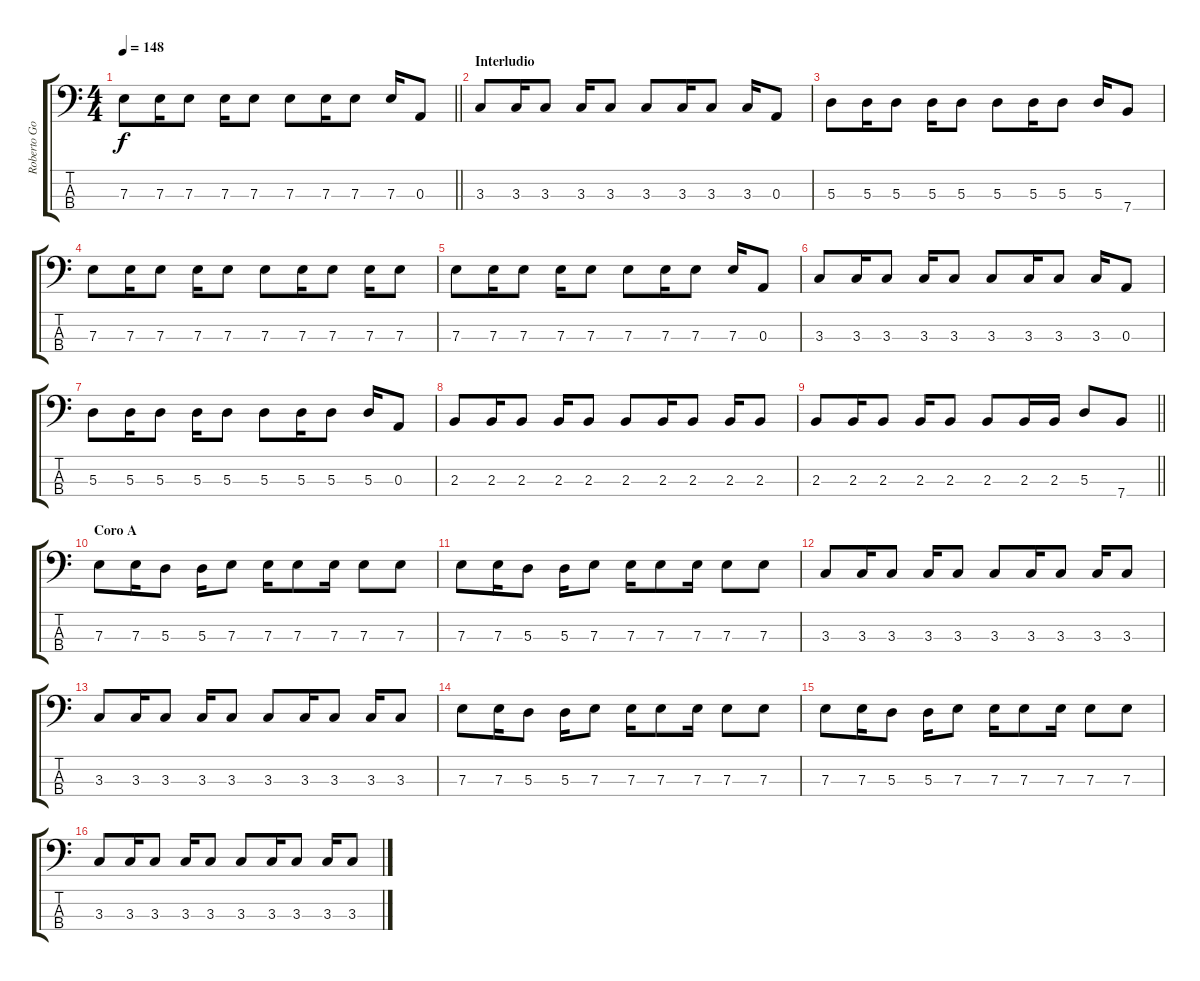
\track ("Roberto Gonzalo" "Roberto Go") {instrument electricbassfinger}
\staff {score tabs}
\tuning (G2 D2 A1 E1) {hide}
\ts (4 4)
\tempo 148
\clef f4
\barLineRight lightlight
\ks c
7.3.8{dy f} 7.3.16 7.3.8 7.3.16 7.3.8 7.3.8 7.3.16 7.3.8 7.3.16 0.3.8 |
\section ("" "Interludio")
3.3.8 3.3.16 3.3.8 3.3.16 3.3.8 3.3.8 3.3.16 3.3.8 3.3.16 0.3.8 |
5.3.8 5.3.16 5.3.8 5.3.16 5.3.8 5.3.8 5.3.16 5.3.8 5.3.16 7.4.8 |
7.3.8 7.3.16 7.3.8 7.3.16 7.3.8 7.3.8 7.3.16 7.3.8 7.3.16 7.3.8 |
7.3.8 7.3.16 7.3.8 7.3.16 7.3.8 7.3.8 7.3.16 7.3.8 7.3.16 0.3.8 |
3.3.8 3.3.16 3.3.8 3.3.16 3.3.8 3.3.8 3.3.16 3.3.8 3.3.16 0.3.8 |
5.3.8 5.3.16 5.3.8 5.3.16 5.3.8 5.3.8 5.3.16 5.3.8 5.3.16 0.3.8 |
2.3.8 2.3.16 2.3.8 2.3.16 2.3.8 2.3.8 2.3.16 2.3.8 2.3.16 2.3.8 |
\barLineRight lightlight
2.3.8 2.3.16 2.3.8 2.3.16 2.3.8 2.3.8 2.3.16 2.3.16 5.3.8 7.4.8 |
\section ("" "Coro A")
7.3.8 7.3.16 5.3.8 5.3.16 7.3.8 7.3.16 7.3.8 7.3.16 7.3.8 7.3.8 |
7.3.8 7.3.16 5.3.8 5.3.16 7.3.8 7.3.16 7.3.8 7.3.16 7.3.8 7.3.8 |
3.3.8 3.3.16 3.3.8 3.3.16 3.3.8 3.3.8 3.3.16 3.3.8 3.3.16 3.3.8 |
3.3.8 3.3.16 3.3.8 3.3.16 3.3.8 3.3.8 3.3.16 3.3.8 3.3.16 3.3.8 |
7.3.8 7.3.16 5.3.8 5.3.16 7.3.8 7.3.16 7.3.8 7.3.16 7.3.8 7.3.8 |
7.3.8 7.3.16 5.3.8 5.3.16 7.3.8 7.3.16 7.3.8 7.3.16 7.3.8 7.3.8 |
3.3.8 3.3.16 3.3.8 3.3.16 3.3.8 3.3.8 3.3.16 3.3.8 3.3.16 3.3.8
